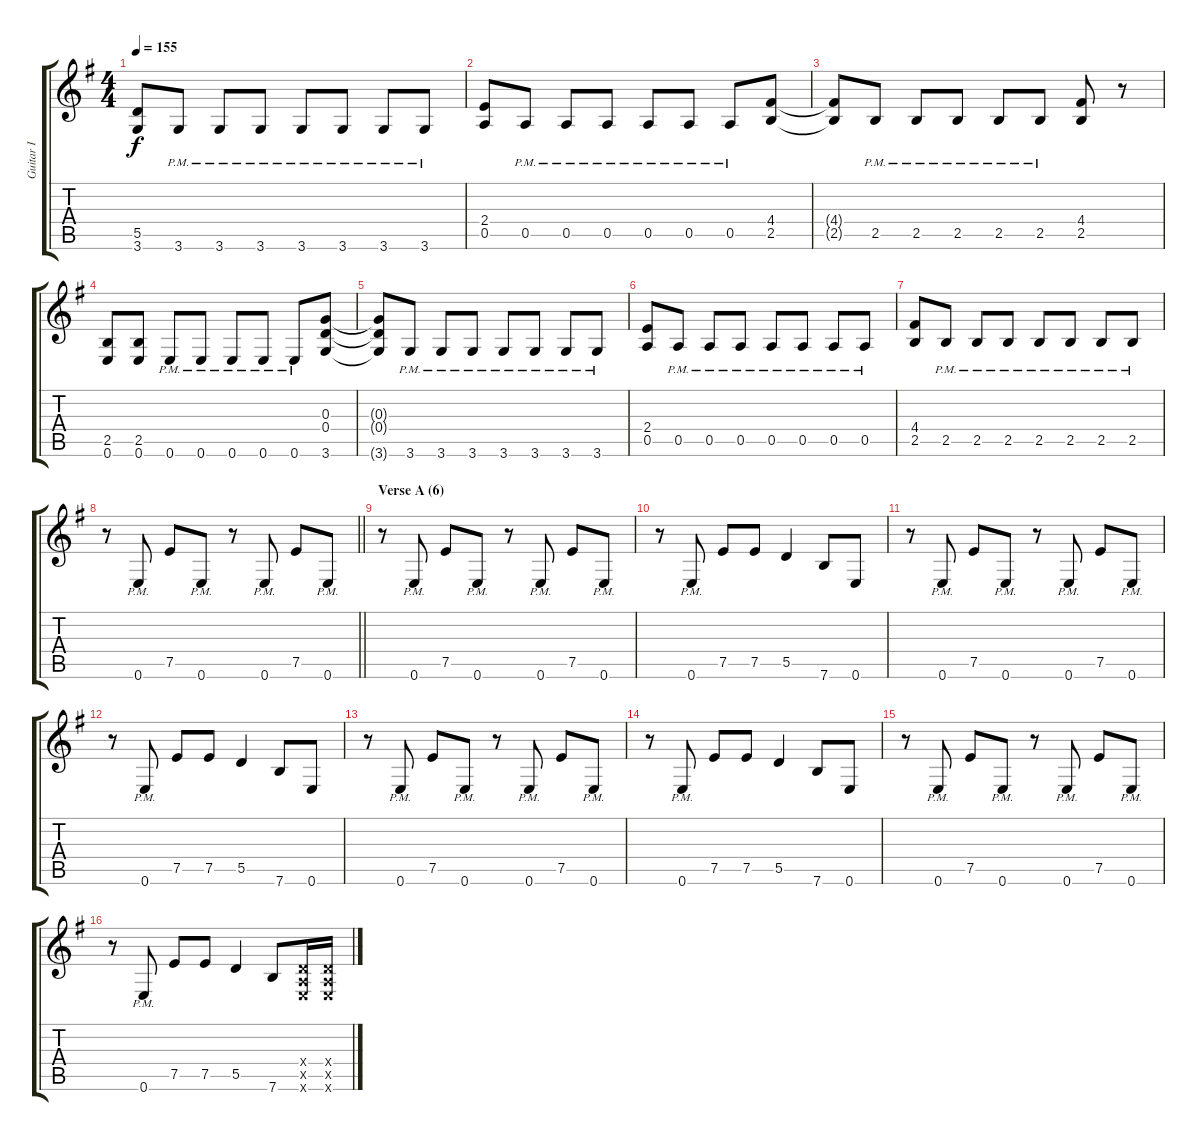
\track ("Guitar I" "Guitar I") {instrument distortionguitar}
\staff {score tabs}
\tuning (E4 B3 G3 D3 A2 E2) {hide}
\ts (4 4)
\tempo 155
\clef g2
\ks eminor
(5.5{t} 3.6{t}).8{dy f} 3.6{pm}.8 3.6{pm}.8 3.6{pm}.8 3.6{pm}.8 3.6{pm}.8 3.6{pm}.8 3.6{pm}.8 |
(2.4 0.5).8 0.5{pm}.8 0.5{pm}.8 0.5{pm}.8 0.5{pm}.8 0.5{pm}.8 0.5{pm}.8 (4.4 2.5).8 |
(4.4{t} 2.5{t}).8 2.5{pm}.8 2.5{pm}.8 2.5{pm}.8 2.5{pm}.8 2.5{pm}.8 (4.4 2.5).8 r.8 |
(2.5 0.6).8 (2.5 0.6).8 0.6{pm}.8 0.6{pm}.8 0.6{pm}.8 0.6{pm}.8 0.6{pm}.8 (0.3 0.4 3.6).8 |
(0.3{t} 0.4{t} 3.6{t}).8 3.6{pm}.8 3.6{pm}.8 3.6{pm}.8 3.6{pm}.8 3.6{pm}.8 3.6{pm}.8 3.6{pm}.8 |
(2.4 0.5).8 0.5{pm}.8 0.5{pm}.8 0.5{pm}.8 0.5{pm}.8 0.5{pm}.8 0.5{pm}.8 0.5{pm}.8 |
(4.4 2.5).8 2.5{pm}.8 2.5{pm}.8 2.5{pm}.8 2.5{pm}.8 2.5{pm}.8 2.5{pm}.8 2.5{pm}.8 |
\barLineRight lightlight
r.8 0.6{pm}.8 7.5.8 0.6{pm}.8 r.8 0.6{pm}.8 7.5.8 0.6{pm}.8 |
\section ("" "Verse A (6)")
r.8 0.6{pm}.8 7.5.8 0.6{pm}.8 r.8 0.6{pm}.8 7.5.8 0.6{pm}.8 |
r.8 0.6{pm}.8 7.5.8 7.5.8 5.5.4 7.6.8 0.6.8 |
r.8 0.6{pm}.8 7.5.8 0.6{pm}.8 r.8 0.6{pm}.8 7.5.8 0.6{pm}.8 |
r.8 0.6{pm}.8 7.5.8 7.5.8 5.5.4 7.6.8 0.6.8 |
r.8 0.6{pm}.8 7.5.8 0.6{pm}.8 r.8 0.6{pm}.8 7.5.8 0.6{pm}.8 |
r.8 0.6{pm}.8 7.5.8 7.5.8 5.5.4 7.6.8 0.6.8 |
r.8 0.6{pm}.8 7.5.8 0.6{pm}.8 r.8 0.6{pm}.8 7.5.8 0.6{pm}.8 |
r.8 0.6{pm}.8 7.5.8 7.5.8 5.5.4 7.6.8 (0.4{x} 0.5{x} 0.6{x}).16 (0.4{x} 0.5{x} 0.6{x}).16
